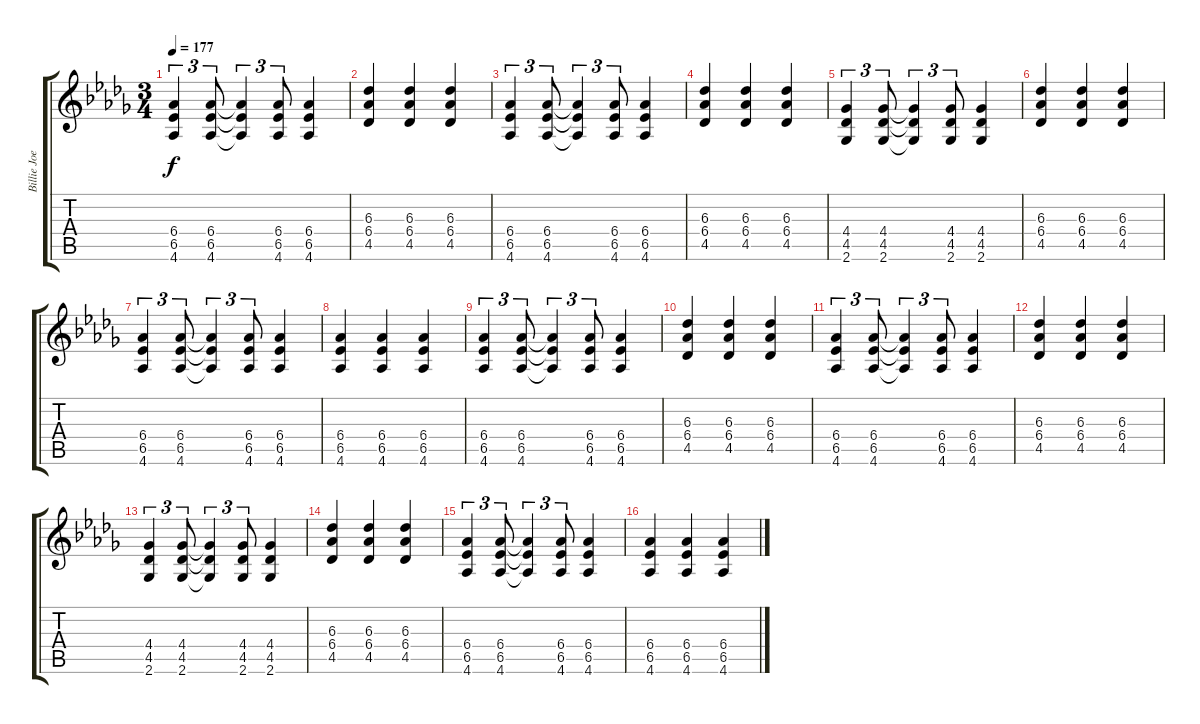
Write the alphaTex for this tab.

\track ("Billie Joe Rhythm" "Billie Joe") {instrument overdrivenguitar}
\staff {score tabs}
\tuning (E4 B3 G3 D3 A2 E2) {hide}
\ts (3 4)
\tempo 177
\clef g2
\ks db
(6.4 6.5 4.6).4{tu (3 2) dy f} (6.4 6.5 4.6).8{tu (3 2)} (6.4{t} 6.5{t} 4.6{t}).4{tu (3 2)} (6.4 6.5 4.6).8{tu (3 2)} (6.4 6.5 4.6).4 |
(6.3 6.4 4.5).4 (6.3 6.4 4.5).4 (6.3 6.4 4.5).4 |
(6.4 6.5 4.6).4{tu (3 2)} (6.4 6.5 4.6).8{tu (3 2)} (6.4{t} 6.5{t} 4.6{t}).4{tu (3 2)} (6.4 6.5 4.6).8{tu (3 2)} (6.4 6.5 4.6).4 |
(6.3 6.4 4.5).4 (6.3 6.4 4.5).4 (6.3 6.4 4.5).4 |
(4.4 4.5 2.6).4{tu (3 2)} (4.4 4.5 2.6).8{tu (3 2)} (4.4{t} 4.5{t} 2.6{t}).4{tu (3 2)} (4.4 4.5 2.6).8{tu (3 2)} (4.4 4.5 2.6).4 |
(6.3 6.4 4.5).4 (6.3 6.4 4.5).4 (6.3 6.4 4.5).4 |
(6.4 6.5 4.6).4{tu (3 2)} (6.4 6.5 4.6).8{tu (3 2)} (6.4{t} 6.5{t} 4.6{t}).4{tu (3 2)} (6.4 6.5 4.6).8{tu (3 2)} (6.4 6.5 4.6).4 |
(6.4 6.5 4.6).4 (6.4 6.5 4.6).4 (6.4 6.5 4.6).4 |
(6.4 6.5 4.6).4{tu (3 2)} (6.4 6.5 4.6).8{tu (3 2)} (6.4{t} 6.5{t} 4.6{t}).4{tu (3 2)} (6.4 6.5 4.6).8{tu (3 2)} (6.4 6.5 4.6).4 |
(6.3 6.4 4.5).4 (6.3 6.4 4.5).4 (6.3 6.4 4.5).4 |
(6.4 6.5 4.6).4{tu (3 2)} (6.4 6.5 4.6).8{tu (3 2)} (6.4{t} 6.5{t} 4.6{t}).4{tu (3 2)} (6.4 6.5 4.6).8{tu (3 2)} (6.4 6.5 4.6).4 |
(6.3 6.4 4.5).4 (6.3 6.4 4.5).4 (6.3 6.4 4.5).4 |
(4.4 4.5 2.6).4{tu (3 2)} (4.4 4.5 2.6).8{tu (3 2)} (4.4{t} 4.5{t} 2.6{t}).4{tu (3 2)} (4.4 4.5 2.6).8{tu (3 2)} (4.4 4.5 2.6).4 |
(6.3 6.4 4.5).4 (6.3 6.4 4.5).4 (6.3 6.4 4.5).4 |
(6.4 6.5 4.6).4{tu (3 2)} (6.4 6.5 4.6).8{tu (3 2)} (6.4{t} 6.5{t} 4.6{t}).4{tu (3 2)} (6.4 6.5 4.6).8{tu (3 2)} (6.4 6.5 4.6).4 |
(6.4 6.5 4.6).4 (6.4 6.5 4.6).4 (6.4 6.5 4.6).4
